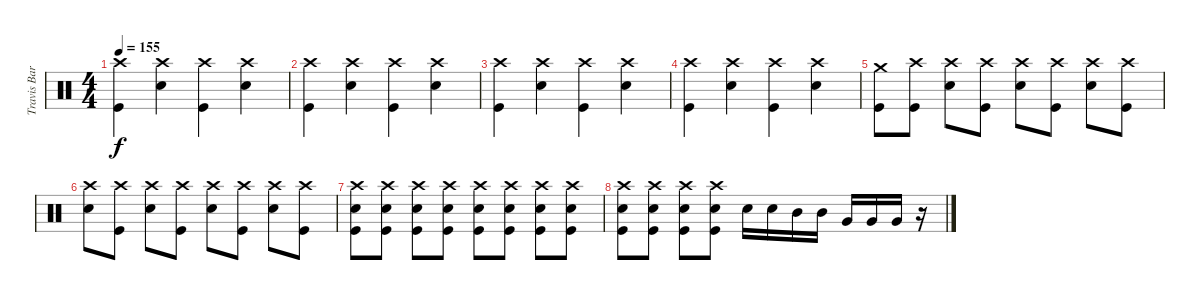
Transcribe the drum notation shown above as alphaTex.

\track ("Travis Barker (Batería)" "Travis Bar") {instrument percussion}
\staff {score}
\articulation defaults
\ts (4 4)
\tempo 155
\clef neutral
\ks c
("Crash high (hit)" "Kick (hit)").4{dy f} ("Crash high (hit)" "Snare (hit) 2").4 ("Crash high (hit)" "Kick (hit)").4 ("Crash high (hit)" "Snare (hit) 2").4 |
("Crash high (hit)" "Kick (hit)").4 ("Crash high (hit)" "Snare (hit) 2").4 ("Crash high (hit)" "Kick (hit)").4 ("Crash high (hit)" "Snare (hit) 2").4 |
("Crash high (hit)" "Kick (hit)").4 ("Crash high (hit)" "Snare (hit) 2").4 ("Crash high (hit)" "Kick (hit)").4 ("Crash high (hit)" "Snare (hit) 2").4 |
("Crash high (hit)" "Kick (hit)").4 ("Crash high (hit)" "Snare (hit) 2").4 ("Crash high (hit)" "Kick (hit)").4 ("Crash high (hit)" "Snare (hit) 2").4 |
("Crash medium (hit)" "Kick (hit)").8 ("Crash high (hit)" "Kick (hit)").8 ("Crash high (hit)" "Snare (hit) 2").8 ("Crash high (hit)" "Kick (hit)").8 ("Crash high (hit)" "Snare (hit) 2").8 ("Crash high (hit)" "Kick (hit)").8 ("Crash high (hit)" "Snare (hit) 2").8 ("Crash high (hit)" "Kick (hit)").8 |
("Crash high (hit)" "Snare (hit) 2").8 ("Crash high (hit)" "Kick (hit)").8 ("Crash high (hit)" "Snare (hit) 2").8 ("Crash high (hit)" "Kick (hit)").8 ("Crash high (hit)" "Snare (hit) 2").8 ("Crash high (hit)" "Kick (hit)").8 ("Crash high (hit)" "Snare (hit) 2").8 ("Crash high (hit)" "Kick (hit)").8 |
("Crash high (hit)" "Snare (hit) 2" "Kick (hit)").8 ("Crash high (hit)" "Snare (hit) 2" "Kick (hit)").8 ("Crash high (hit)" "Snare (hit) 2" "Kick (hit)").8 ("Crash high (hit)" "Snare (hit) 2" "Kick (hit)").8 ("Crash high (hit)" "Snare (hit) 2" "Kick (hit)").8 ("Crash high (hit)" "Snare (hit) 2" "Kick (hit)").8 ("Crash high (hit)" "Snare (hit) 2" "Kick (hit)").8 ("Crash high (hit)" "Snare (hit) 2" "Kick (hit)").8 |
("Crash high (hit)" "Snare (hit) 2" "Kick (hit)").8 ("Crash high (hit)" "Snare (hit) 2" "Kick (hit)").8 ("Crash high (hit)" "Snare (hit) 2" "Kick (hit)").8 ("Crash high (hit)" "Snare (hit) 2" "Kick (hit)").8 "Snare (hit) 2".16 "Snare (hit) 2".16 "Mid Tom (hit)".16 "Mid Tom (hit)".16 "Very Low Tom (hit)".16 "Very Low Tom (hit)".16 "Very Low Tom (hit)".16 r.16
